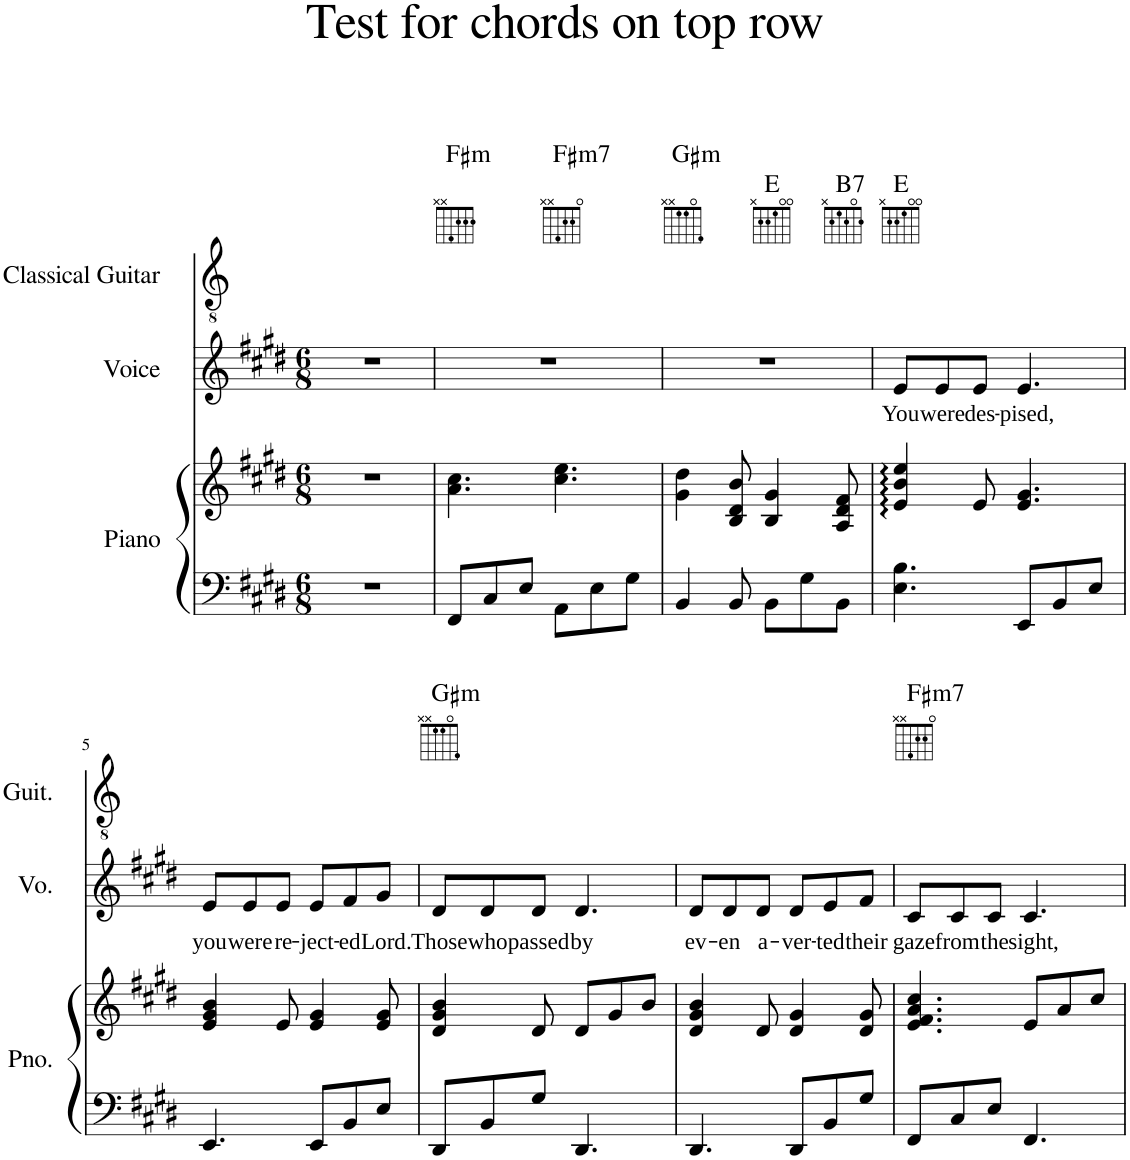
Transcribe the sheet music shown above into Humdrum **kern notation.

**kern	**kern	**kern	**text	**kern	**harte
*part3	*part3	*part2	*part2	*part1	*part1
*staff4	*staff3	*staff2	*staff2	*staff1	*
*I"Piano	*	*I"Voice	*	*I"Classical Guitar	*
*I'Pno.	*	*I'Vo.	*	*I'Guit.	*
*	*	*	*	*stria5	*
*clefF4	*clefG2	*clefG2	*	*clefGv2	*
*k[f#c#g#d#]	*k[f#c#g#d#]	*k[f#c#g#d#]	*	*k[f#c#g#d#]	*
*M6/8	*M6/8	*M6/8	*	*M6/8	*
=1	=1	=1	=1	=1	=1
2.r	2.r	2.r	.	2.ryy	.
=2-	=2-	=2-	=2-	=2-	=2-
!	!	!	!	!	!LO:H:kt=m
8FF#/L	4.a\ 4.cc#\	2.r	.	4.A 4.c#	F#:min
8C#/	.	.	.	.	.
8E/J	.	.	.	.	.
!	!	!	!	!	!LO:H:kt=m7
8AA\L	4.cc#\ 4.ee\	.	.	4.c# 4.e	F#:min7
8E\	.	.	.	.	.
8G#\J	.	.	.	.	.
=3-	=3-	=3-	=3-	=3-	=3-
!	!	!	!	!	!LO:H:kt=m
4BB/	4g#\ 4dd#\	2.r	.	4G# 4d#	G#:min
8BB/	8B/ 8d#/ 8b/	.	.	8BB 8D# 8B	.
8BB\L	4B/ 4g#/	.	.	4BB 4G#	.
8G#\	.	.	.	.	.
!	!	!	!	!	!LO:H:kt=7
8BB\J	8A/ 8d#/ 8f#/	.	.	8AA 8D# 8F#	B:7
=4-	=4-	=4-	=4-	=4-	=4-
!	!	!	!LO:LY:b	!	!
4.E\ 4.B\	4e/: 4b/: 4ee/:	8e/L	You	8eL	.
!	!	!	!LO:LY:b	!	!
.	.	8e/	were	8e	.
!	!	!	!LO:LY:b	!	!
.	8e/	8e/J	des-	8eJ	.
!	!	!	!LO:LY:b	!	!
8EE/L	4.e/ 4.g#/	4.e/	-pised,	4.e	.
8BB/	.	.	.	.	.
8E/J	.	.	.	.	.
!!LO:LB:g=z
=5-	=5-	=5-	=5-	=5-	=5-
*	*	*	*	*clefGv2	*
*	*	*	*	*k[f#c#g#d#]	*
!	!	!	!LO:LY:b	!	!
4.EE/	4e/ 4g#/ 4b/	8e/L	you	8eL	.
!	!	!	!LO:LY:b	!	!
.	.	8e/	were	8e	.
!	!	!	!LO:LY:b	!	!
.	8e/	8e/J	re-	8eJ	.
!	!	!	!LO:LY:b	!	!
8EE/L	4e/ 4g#/	8e/L	-ject-	8eL	.
!	!	!	!LO:LY:b	!	!
8BB/	.	8f#/	-ed	8f#	.
!	!	!	!LO:LY:b	!	!
8E/J	8e/ 8g#/	8g#/J	Lord.	8g#J	.
=6-	=6-	=6-	=6-	=6-	=6-
!	!	!	!LO:LY:b	!	!LO:H:kt=m
8DD#/L	4d#/ 4g#/ 4b/	8d#/L	Those	8d#L	G#:min
!	!	!	!LO:LY:b	!	!
8BB/	.	8d#/	who	8d#	.
!	!	!	!LO:LY:b	!	!
8G#/J	8d#/	8d#/J	passed	8d#J	.
!	!	!	!LO:LY:b	!	!
4.DD#/	8d#/L	4.d#/	by	4.d#	.
.	8g#/	.	.	.	.
.	8b/J	.	.	.	.
=7-	=7-	=7-	=7-	=7-	=7-
!	!	!	!LO:LY:b	!	!
4.DD#/	4d#/ 4g#/ 4b/	8d#/L	ev-	8d#L	.
!	!	!	!LO:LY:b	!	!
.	.	8d#/	-en	8d#	.
!	!	!	!LO:LY:b	!	!
.	8d#/	8d#/J	a-	8d#J	.
!	!	!	!LO:LY:b	!	!
8DD#/L	4d#/ 4g#/	8d#/L	-ver-	8d#L	.
!	!	!	!LO:LY:b	!	!
8BB/	.	8e/	-ted	8e	.
!	!	!	!LO:LY:b	!	!
8G#/J	8d#/ 8g#/	8f#/J	their	8f#J	.
=8-	=8-	=8-	=8-	=8-	=8-
*	*	*	*	*clefGv2	*
*	*	*	*	*k[f#c#g#d#]	*
!	!	!	!LO:LY:b	!	!LO:H:kt=m7
8FF#/L	4.e/ 4.f#/ 4.a/ 4.cc#/	8c#/L	gaze	8c#L	F#:min7
!	!	!	!LO:LY:b	!	!
8C#/	.	8c#/	from	8c#	.
!	!	!	!LO:LY:b	!	!
8E/J	.	8c#/J	the	8c#J	.
!	!	!	!LO:LY:b	!	!
4.FF#/	8e/L	4.c#/	sight,	4.c#	.
.	8a/	.	.	.	.
.	8cc#/J	.	.	.	.
=-	=-	=-	=-	=-	=-
*-	*-	*-	*-	*-	*-
